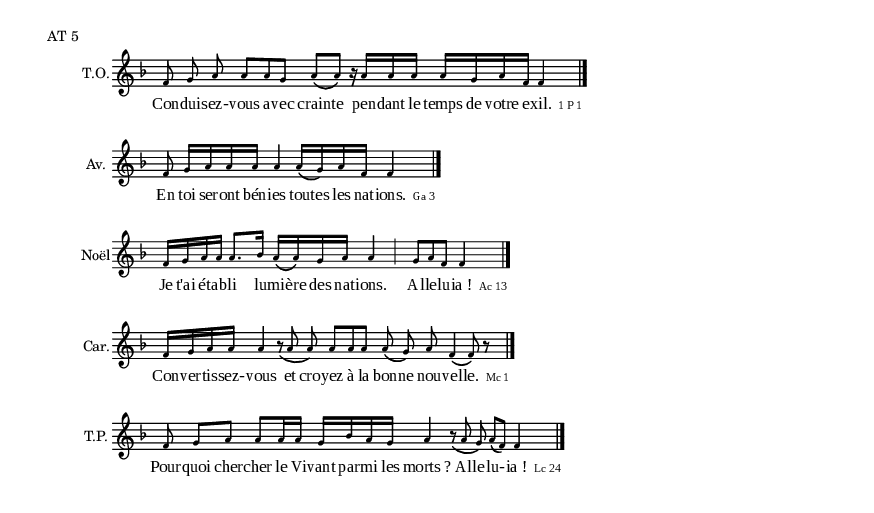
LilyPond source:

\version "2.10.0"
 \include "definitions.ly"
\markup {AT 5 }



\relative a' { 
	\new Staff {
		\cadenzaOn 		\key f \major
		\set Staff.instrumentName = \markup{ \center-align { T.O. } }
		\times 2/3 { f8 g a }
		\times 2/3 { a[ a g] }
		a[\( a\)]
		\pespace
		r16 a[ a a]
		a[ g a f]
		f4
		\endBar
	}
	\addlyrics {
		 Con -- dui -- sez- -- vous a -- vec crain -- te pen -- dant le temps de votre e -- xil.
		\markup { \citation #"1 P 1" }
	}
}
\relative a' { 
	\new Staff {
		\cadenzaOn 		\key f \major
		\set Staff.instrumentName = \markup{ \center-align { Av. } }
		f8
		g16[ a a a] a4 \pespace
		a16[\( g\) a f] f4
		\endBar
	}
	\addlyrics {
		En toi ser -- ont bén -- ies tou -- tes les nat -- ions.
		\markup { \citation #"Ga 3" }
	}
}
\relative a' { 
	\new Staff {
		\cadenzaOn 		\key f \major
		\set Staff.instrumentName = \markup{ \center-align { Noël } }
		f16[ g a a]
		a8.[ \pespace\pespace bes16]
		a16[\( a\) g a] a4 \pespace \cesure\pespace
		\times 2/3 {g8[ a f]} f4 
		\endBar
	}
	\addlyrics {
		Je t'ai ét -- ab -- li lu -- mi -- ère des nat -- ions. Al -- le -- lu --  "ia !"
		\markup { \citation #"Ac 13" }
	}
}

\relative a' { 
	\new Staff {
		\cadenzaOn 		\key f \major
		\set Staff.instrumentName = \markup{ \center-align { Car. } }
		f16[ g a a]
		a4
		\espace
		\times 2/3 { r8_\( a a\) }
		\times 2/3 { a[ a a] }
		\times 2/3 { a\( g\) a }
		f4\( f8\) r
		\endBar
	}
	\addlyrics {
		 Con -- ver -- tis -- sez- -- vous et cro -- yez à la bon -- ne nou -- vel -- le.
		\markup { \citation #"Mc 1" }
	}
}
\relative a' { 
	\new Staff {
		\cadenzaOn 		\key f \major
		\set Staff.instrumentName = \markup{ \center-align { T.P. } }
		f8
		g[ a]
		a8[ a16 a]
		g[ bes a g]
		a4
		
\espall\pespace
		\times 2/3 { r8_\(  a g\) }
		a[\( f\)]
		f4
		\endBar
	}
	\addlyrics {
		 Pour -- quoi cher -- cher le Vi -- vant par -- mi les "morts ?" Al -- le -- lu -- - -- "ia !"
		\markup { \citation #"Lc 24" }
	}
}
